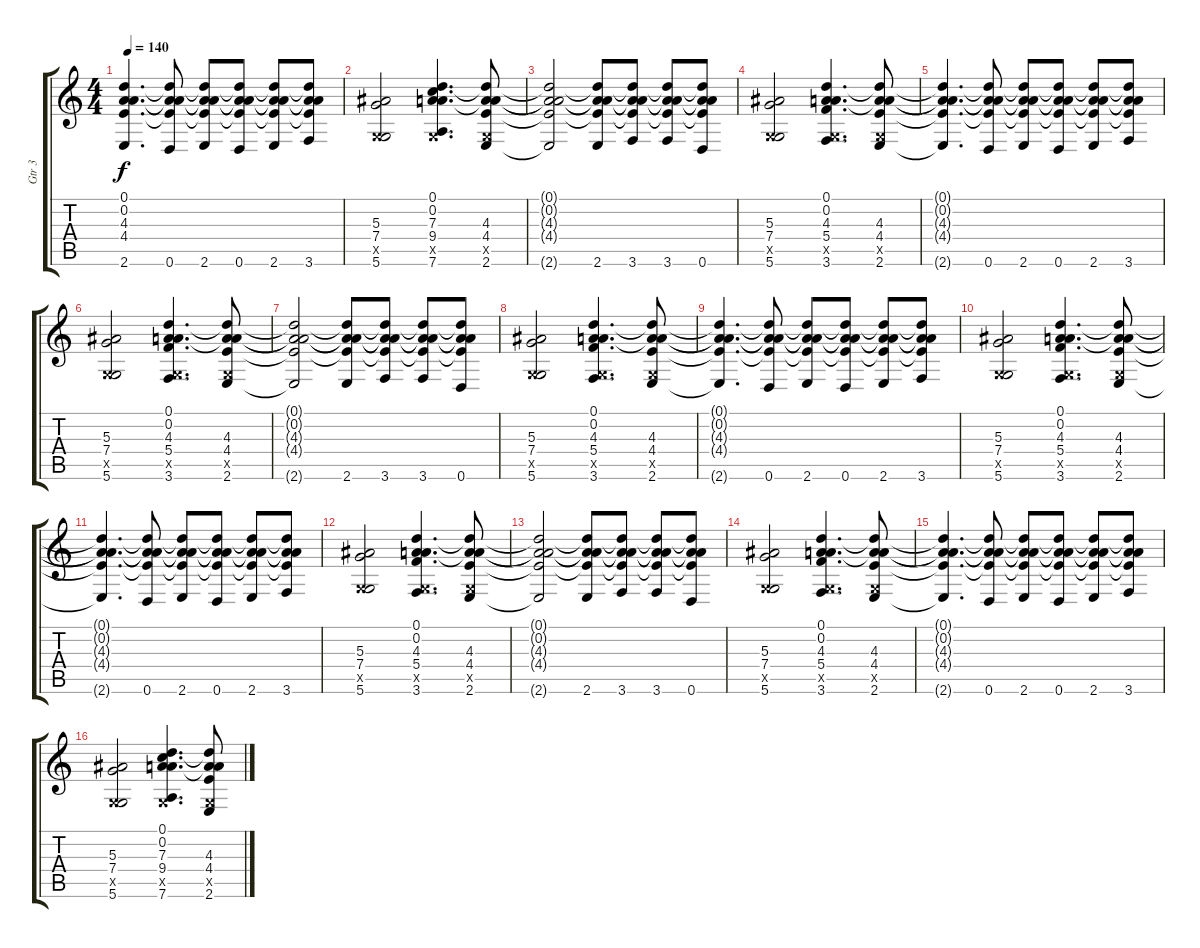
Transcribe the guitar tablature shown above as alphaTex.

\track ("Gtr 3" "Gtr 3") {instrument distortionguitar}
\staff {score tabs}
\tuning (D4 A3 F3 C3 G2 D2) {hide}
\ts (4 4)
\tempo 140
\clef g2
\ks c
(0.1{t} 0.2{t} 4.3{t} 4.4{t} 2.6{t}).4{d dy f} (0.1{t} 0.2{t} 4.3{t} 4.4{t} 0.6).8 (0.1{t} 0.2{t} 4.3{t} 4.4{t} 2.6).8 (0.1{t} 0.2{t} 4.3{t} 4.4{t} 0.6).8 (0.1{t} 0.2{t} 4.3{t} 4.4{t} 2.6).8 (0.1{t} 0.2{t} 4.3{t} 4.4{t} 3.6).8 |
(5.3 7.4 0.5{x} 5.6).2 (0.1 0.2 7.3 9.4 0.5{x} 7.6).4{d} (0.1{t} 0.2{t} 4.3 4.4 0.5{x} 2.6).8 |
(0.1{t} 0.2{t} 4.3{t} 4.4{t} 2.6{t}).2 (0.1{t} 0.2{t} 4.3{t} 4.4{t} 2.6).8 (0.1{t} 0.2{t} 4.3{t} 4.4{t} 3.6).8 (0.1{t} 0.2{t} 4.3{t} 4.4{t} 3.6).8 (0.1{t} 0.2{t} 4.3{t} 4.4{t} 0.6).8 |
(5.3 7.4 0.5{x} 5.6).2 (0.1 0.2 4.3 5.4 0.5{x} 3.6).4{d} (0.1{t} 0.2{t} 4.3 4.4 0.5{x} 2.6).8 |
(0.1{t} 0.2{t} 4.3{t} 4.4{t} 2.6{t}).4{d} (0.1{t} 0.2{t} 4.3{t} 4.4{t} 0.6).8 (0.1{t} 0.2{t} 4.3{t} 4.4{t} 2.6).8 (0.1{t} 0.2{t} 4.3{t} 4.4{t} 0.6).8 (0.1{t} 0.2{t} 4.3{t} 4.4{t} 2.6).8 (0.1{t} 0.2{t} 4.3{t} 4.4{t} 3.6).8 |
(5.3 7.4 0.5{x} 5.6).2 (0.1 0.2 4.3 5.4 0.5{x} 3.6).4{d} (0.1{t} 0.2{t} 4.3 4.4 0.5{x} 2.6).8 |
(0.1{t} 0.2{t} 4.3{t} 4.4{t} 2.6{t}).2 (0.1{t} 0.2{t} 4.3{t} 4.4{t} 2.6).8 (0.1{t} 0.2{t} 4.3{t} 4.4{t} 3.6).8 (0.1{t} 0.2{t} 4.3{t} 4.4{t} 3.6).8 (0.1{t} 0.2{t} 4.3{t} 4.4{t} 0.6).8 |
(5.3 7.4 0.5{x} 5.6).2 (0.1 0.2 4.3 5.4 0.5{x} 3.6).4{d} (0.1{t} 0.2{t} 4.3 4.4 0.5{x} 2.6).8 |
(0.1{t} 0.2{t} 4.3{t} 4.4{t} 2.6{t}).4{d} (0.1{t} 0.2{t} 4.3{t} 4.4{t} 0.6).8 (0.1{t} 0.2{t} 4.3{t} 4.4{t} 2.6).8 (0.1{t} 0.2{t} 4.3{t} 4.4{t} 0.6).8 (0.1{t} 0.2{t} 4.3{t} 4.4{t} 2.6).8 (0.1{t} 0.2{t} 4.3{t} 4.4{t} 3.6).8 |
(5.3 7.4 0.5{x} 5.6).2 (0.1 0.2 4.3 5.4 0.5{x} 3.6).4{d} (0.1{t} 0.2{t} 4.3 4.4 0.5{x} 2.6).8 |
(0.1{t} 0.2{t} 4.3{t} 4.4{t} 2.6{t}).4{d} (0.1{t} 0.2{t} 4.3{t} 4.4{t} 0.6).8 (0.1{t} 0.2{t} 4.3{t} 4.4{t} 2.6).8 (0.1{t} 0.2{t} 4.3{t} 4.4{t} 0.6).8 (0.1{t} 0.2{t} 4.3{t} 4.4{t} 2.6).8 (0.1{t} 0.2{t} 4.3{t} 4.4{t} 3.6).8 |
(5.3 7.4 0.5{x} 5.6).2 (0.1 0.2 4.3 5.4 0.5{x} 3.6).4{d} (0.1{t} 0.2{t} 4.3 4.4 0.5{x} 2.6).8 |
(0.1{t} 0.2{t} 4.3{t} 4.4{t} 2.6{t}).2 (0.1{t} 0.2{t} 4.3{t} 4.4{t} 2.6).8 (0.1{t} 0.2{t} 4.3{t} 4.4{t} 3.6).8 (0.1{t} 0.2{t} 4.3{t} 4.4{t} 3.6).8 (0.1{t} 0.2{t} 4.3{t} 4.4{t} 0.6).8 |
(5.3 7.4 0.5{x} 5.6).2 (0.1 0.2 4.3 5.4 0.5{x} 3.6).4{d} (0.1{t} 0.2{t} 4.3 4.4 0.5{x} 2.6).8 |
(0.1{t} 0.2{t} 4.3{t} 4.4{t} 2.6{t}).4{d} (0.1{t} 0.2{t} 4.3{t} 4.4{t} 0.6).8 (0.1{t} 0.2{t} 4.3{t} 4.4{t} 2.6).8 (0.1{t} 0.2{t} 4.3{t} 4.4{t} 0.6).8 (0.1{t} 0.2{t} 4.3{t} 4.4{t} 2.6).8 (0.1{t} 0.2{t} 4.3{t} 4.4{t} 3.6).8 |
(5.3 7.4 0.5{x} 5.6).2 (0.1 0.2 7.3 9.4 0.5{x} 7.6).4{d} (0.1{t} 0.2{t} 4.3 4.4 0.5{x} 2.6).8
